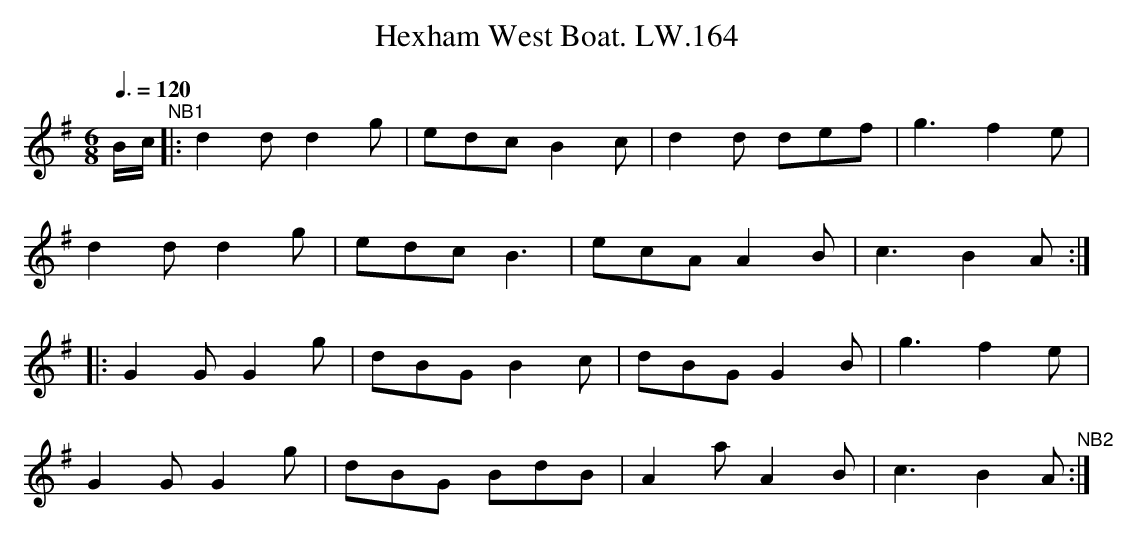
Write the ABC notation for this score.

X:1
T:Hexham West Boat. LW.164
L:1/8
M:6/8
Q:3/8=120
K:G
B/c/"^NB1"|: d2d d2g|edc B2c|d2d def|g3 f2e|
d2d d2g|edc B3|ecA A2B|c3 B2A:|
|: G2G G2g|dBG B2c|dBG G2B|g3f2e|
G2G G2g|dBG BdB|A2a A2B|c3 B2A "^NB2":|
